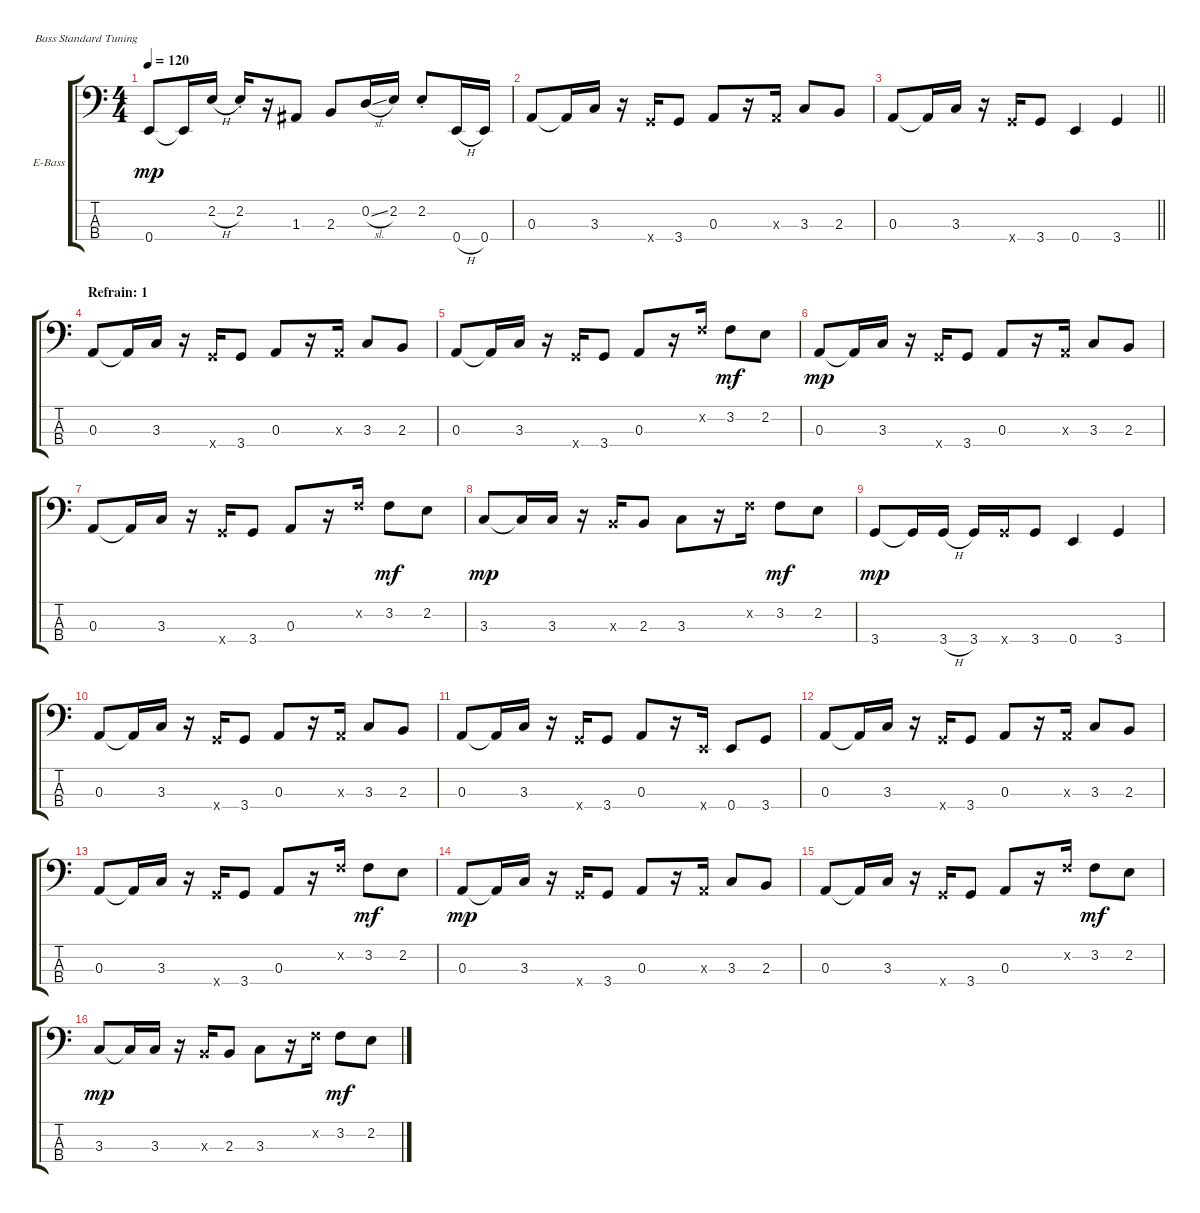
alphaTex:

\bracketExtendMode groupsimilarinstruments
\firstSystemTrackNameOrientation horizontal
\otherSystemsTrackNameOrientation horizontal
\track ("Bass" "E-Bass") {instrument electricbassfinger}
\staff {score tabs}
\tuning (G2 D2 A1 E1)
\ts (4 4)
\tempo 120
\clef f4
\ks c
0.4.8{dy mp} 0.4{t}.16 2.2{h}.16 2.2{st}.16 r.16 1.3.8 2.3.8 0.2{sl}.16 2.2.16 2.2{st}.8 0.4{h}.16 0.4.16 |
0.3.8 0.3{t}.16 3.3.16 r.16 3.4{x}.16 3.4.8 0.3.8 r.16 0.3{x}.16 3.3.8 2.3.8 |
\barLineRight lightlight
0.3.8 0.3{t}.16 3.3.16 r.16 3.4{x}.16 3.4.8 0.4.4 3.4.4 |
\section ("" "Refrain: 1")
0.3.8 0.3{t}.16 3.3.16 r.16 3.4{x}.16 3.4.8 0.3.8 r.16 0.3{x}.16 3.3.8 2.3.8 |
0.3.8 0.3{t}.16 3.3.16 r.16 3.4{x}.16 3.4.8 0.3.8 r.16 3.2{x}.16 3.2.8{dy mf} 2.2.8 |
0.3.8{dy mp} 0.3{t}.16 3.3.16 r.16 3.4{x}.16 3.4.8 0.3.8 r.16 0.3{x}.16 3.3.8 2.3.8 |
0.3.8 0.3{t}.16 3.3.16 r.16 3.4{x}.16 3.4.8 0.3.8 r.16 3.2{x}.16 3.2.8{dy mf} 2.2.8 |
3.3.8{dy mp} 3.3{t}.16 3.3.16 r.16 2.3{x}.16 2.3.8 3.3.8 r.16 3.2{x}.16 3.2.8{dy mf} 2.2.8 |
3.4.8{dy mp} 3.4{t}.16 3.4{h}.16 3.4.16 3.4{x}.16 3.4.8 0.4.4 3.4.4 |
0.3.8 0.3{t}.16 3.3.16 r.16 3.4{x}.16 3.4.8 0.3.8 r.16 0.3{x}.16 3.3.8 2.3.8 |
0.3.8 0.3{t}.16 3.3.16 r.16 3.4{x}.16 3.4.8 0.3.8 r.16 0.4{x}.16 0.4.8 3.4.8 |
0.3.8 0.3{t}.16 3.3.16 r.16 3.4{x}.16 3.4.8 0.3.8 r.16 0.3{x}.16 3.3.8 2.3.8 |
0.3.8 0.3{t}.16 3.3.16 r.16 3.4{x}.16 3.4.8 0.3.8 r.16 3.2{x}.16 3.2.8{dy mf} 2.2.8 |
0.3.8{dy mp} 0.3{t}.16 3.3.16 r.16 3.4{x}.16 3.4.8 0.3.8 r.16 0.3{x}.16 3.3.8 2.3.8 |
0.3.8 0.3{t}.16 3.3.16 r.16 3.4{x}.16 3.4.8 0.3.8 r.16 3.2{x}.16 3.2.8{dy mf} 2.2.8 |
3.3.8{dy mp} 3.3{t}.16 3.3.16 r.16 2.3{x}.16 2.3.8 3.3.8 r.16 3.2{x}.16 3.2.8{dy mf} 2.2.8
